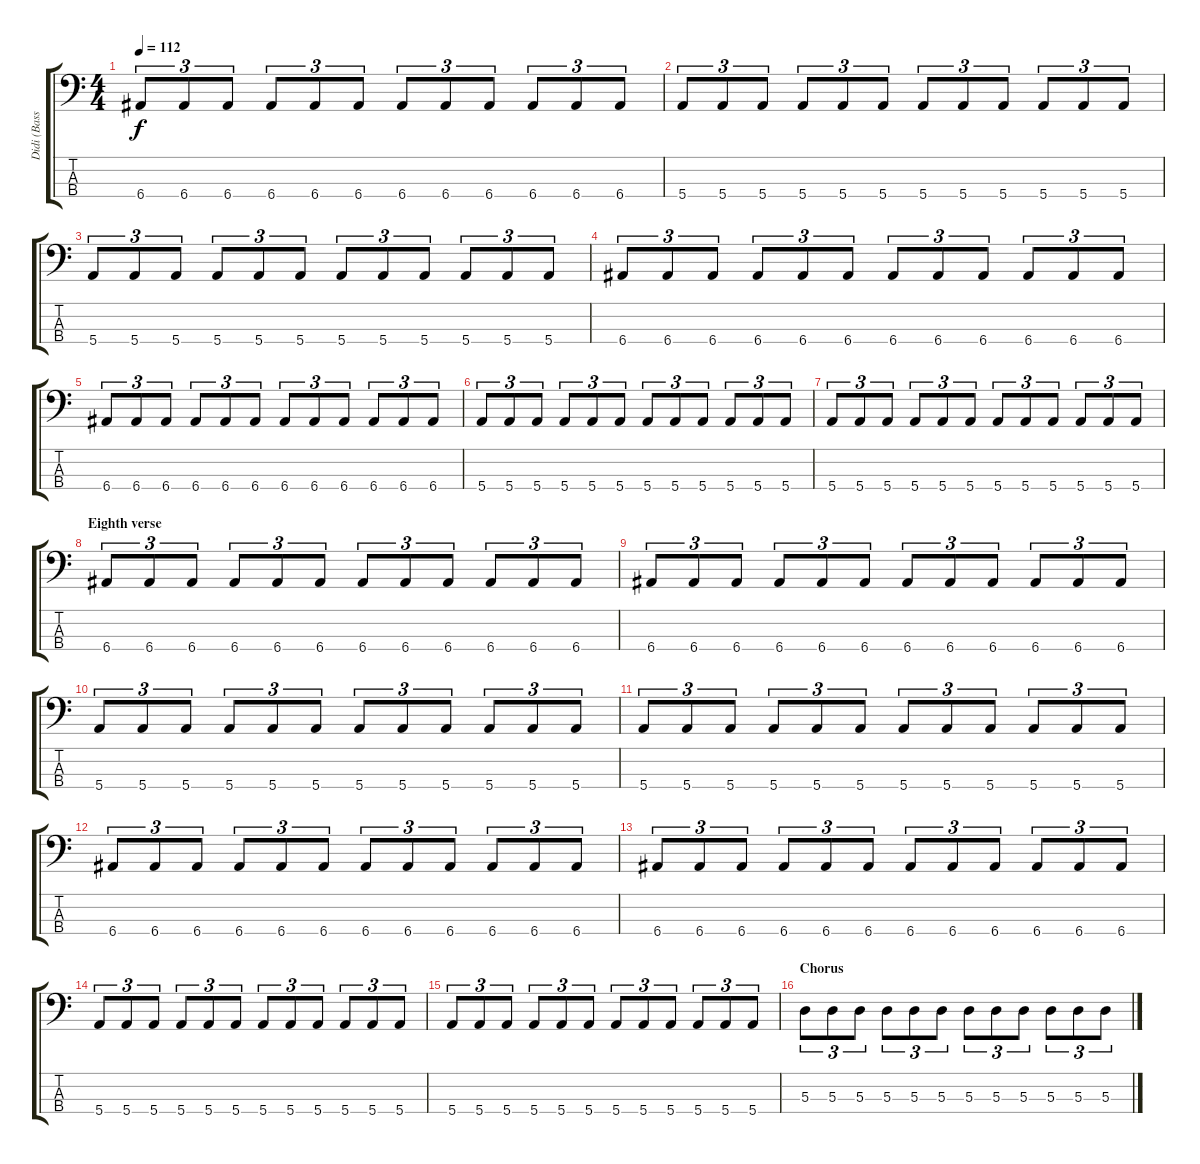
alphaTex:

\track ("Didi (Bass)" "Didi (Bass") {instrument electricbassfinger}
\staff {score tabs}
\tuning (G2 D2 A1 E1) {hide}
\ts (4 4)
\tempo 112
\clef f4
\ks c
6.4.8{tu (3 2) dy f} 6.4.8{tu (3 2)} 6.4.8{tu (3 2)} 6.4.8{tu (3 2)} 6.4.8{tu (3 2)} 6.4.8{tu (3 2)} 6.4.8{tu (3 2)} 6.4.8{tu (3 2)} 6.4.8{tu (3 2)} 6.4.8{tu (3 2)} 6.4.8{tu (3 2)} 6.4.8{tu (3 2)} |
5.4.8{tu (3 2)} 5.4.8{tu (3 2)} 5.4.8{tu (3 2)} 5.4.8{tu (3 2)} 5.4.8{tu (3 2)} 5.4.8{tu (3 2)} 5.4.8{tu (3 2)} 5.4.8{tu (3 2)} 5.4.8{tu (3 2)} 5.4.8{tu (3 2)} 5.4.8{tu (3 2)} 5.4.8{tu (3 2)} |
5.4.8{tu (3 2)} 5.4.8{tu (3 2)} 5.4.8{tu (3 2)} 5.4.8{tu (3 2)} 5.4.8{tu (3 2)} 5.4.8{tu (3 2)} 5.4.8{tu (3 2)} 5.4.8{tu (3 2)} 5.4.8{tu (3 2)} 5.4.8{tu (3 2)} 5.4.8{tu (3 2)} 5.4.8{tu (3 2)} |
6.4.8{tu (3 2)} 6.4.8{tu (3 2)} 6.4.8{tu (3 2)} 6.4.8{tu (3 2)} 6.4.8{tu (3 2)} 6.4.8{tu (3 2)} 6.4.8{tu (3 2)} 6.4.8{tu (3 2)} 6.4.8{tu (3 2)} 6.4.8{tu (3 2)} 6.4.8{tu (3 2)} 6.4.8{tu (3 2)} |
6.4.8{tu (3 2)} 6.4.8{tu (3 2)} 6.4.8{tu (3 2)} 6.4.8{tu (3 2)} 6.4.8{tu (3 2)} 6.4.8{tu (3 2)} 6.4.8{tu (3 2)} 6.4.8{tu (3 2)} 6.4.8{tu (3 2)} 6.4.8{tu (3 2)} 6.4.8{tu (3 2)} 6.4.8{tu (3 2)} |
5.4.8{tu (3 2)} 5.4.8{tu (3 2)} 5.4.8{tu (3 2)} 5.4.8{tu (3 2)} 5.4.8{tu (3 2)} 5.4.8{tu (3 2)} 5.4.8{tu (3 2)} 5.4.8{tu (3 2)} 5.4.8{tu (3 2)} 5.4.8{tu (3 2)} 5.4.8{tu (3 2)} 5.4.8{tu (3 2)} |
5.4.8{tu (3 2)} 5.4.8{tu (3 2)} 5.4.8{tu (3 2)} 5.4.8{tu (3 2)} 5.4.8{tu (3 2)} 5.4.8{tu (3 2)} 5.4.8{tu (3 2)} 5.4.8{tu (3 2)} 5.4.8{tu (3 2)} 5.4.8{tu (3 2)} 5.4.8{tu (3 2)} 5.4.8{tu (3 2)} |
\section ("" "Eighth verse")
6.4.8{tu (3 2)} 6.4.8{tu (3 2)} 6.4.8{tu (3 2)} 6.4.8{tu (3 2)} 6.4.8{tu (3 2)} 6.4.8{tu (3 2)} 6.4.8{tu (3 2)} 6.4.8{tu (3 2)} 6.4.8{tu (3 2)} 6.4.8{tu (3 2)} 6.4.8{tu (3 2)} 6.4.8{tu (3 2)} |
6.4.8{tu (3 2)} 6.4.8{tu (3 2)} 6.4.8{tu (3 2)} 6.4.8{tu (3 2)} 6.4.8{tu (3 2)} 6.4.8{tu (3 2)} 6.4.8{tu (3 2)} 6.4.8{tu (3 2)} 6.4.8{tu (3 2)} 6.4.8{tu (3 2)} 6.4.8{tu (3 2)} 6.4.8{tu (3 2)} |
5.4.8{tu (3 2)} 5.4.8{tu (3 2)} 5.4.8{tu (3 2)} 5.4.8{tu (3 2)} 5.4.8{tu (3 2)} 5.4.8{tu (3 2)} 5.4.8{tu (3 2)} 5.4.8{tu (3 2)} 5.4.8{tu (3 2)} 5.4.8{tu (3 2)} 5.4.8{tu (3 2)} 5.4.8{tu (3 2)} |
5.4.8{tu (3 2)} 5.4.8{tu (3 2)} 5.4.8{tu (3 2)} 5.4.8{tu (3 2)} 5.4.8{tu (3 2)} 5.4.8{tu (3 2)} 5.4.8{tu (3 2)} 5.4.8{tu (3 2)} 5.4.8{tu (3 2)} 5.4.8{tu (3 2)} 5.4.8{tu (3 2)} 5.4.8{tu (3 2)} |
6.4.8{tu (3 2)} 6.4.8{tu (3 2)} 6.4.8{tu (3 2)} 6.4.8{tu (3 2)} 6.4.8{tu (3 2)} 6.4.8{tu (3 2)} 6.4.8{tu (3 2)} 6.4.8{tu (3 2)} 6.4.8{tu (3 2)} 6.4.8{tu (3 2)} 6.4.8{tu (3 2)} 6.4.8{tu (3 2)} |
6.4.8{tu (3 2)} 6.4.8{tu (3 2)} 6.4.8{tu (3 2)} 6.4.8{tu (3 2)} 6.4.8{tu (3 2)} 6.4.8{tu (3 2)} 6.4.8{tu (3 2)} 6.4.8{tu (3 2)} 6.4.8{tu (3 2)} 6.4.8{tu (3 2)} 6.4.8{tu (3 2)} 6.4.8{tu (3 2)} |
5.4.8{tu (3 2)} 5.4.8{tu (3 2)} 5.4.8{tu (3 2)} 5.4.8{tu (3 2)} 5.4.8{tu (3 2)} 5.4.8{tu (3 2)} 5.4.8{tu (3 2)} 5.4.8{tu (3 2)} 5.4.8{tu (3 2)} 5.4.8{tu (3 2)} 5.4.8{tu (3 2)} 5.4.8{tu (3 2)} |
5.4.8{tu (3 2)} 5.4.8{tu (3 2)} 5.4.8{tu (3 2)} 5.4.8{tu (3 2)} 5.4.8{tu (3 2)} 5.4.8{tu (3 2)} 5.4.8{tu (3 2)} 5.4.8{tu (3 2)} 5.4.8{tu (3 2)} 5.4.8{tu (3 2)} 5.4.8{tu (3 2)} 5.4.8{tu (3 2)} |
\section ("" "Chorus")
5.3.8{tu (3 2)} 5.3.8{tu (3 2)} 5.3.8{tu (3 2)} 5.3.8{tu (3 2)} 5.3.8{tu (3 2)} 5.3.8{tu (3 2)} 5.3.8{tu (3 2)} 5.3.8{tu (3 2)} 5.3.8{tu (3 2)} 5.3.8{tu (3 2)} 5.3.8{tu (3 2)} 5.3.8{tu (3 2)}
